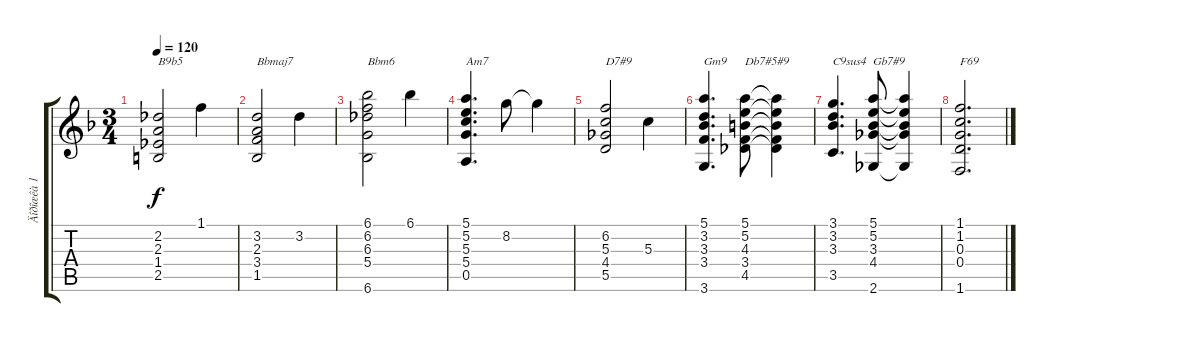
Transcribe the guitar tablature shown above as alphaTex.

\track ("Äîðîæêà 1" "Äîðîæêà 1") {instrument acousticguitarsteel}
\staff {score tabs}
\tuning (E4 B3 G3 D3 A2 E2) {hide}
\ts (3 4)
\tempo 120
\clef g2
\ks f
(2.2 2.3 1.4 2.5).2{txt "B9b5" dy f} 1.1.4 |
(3.2 2.3 3.4 1.5).2{txt "Bbmaj7"} 3.2.4 |
(6.1 6.2 6.3 5.4 6.6).2{txt "Bbm6"} 6.1.4 |
(5.1 5.2 5.3 5.4 0.5).4{d txt "Am7"} 8.2.8 8.2{t}.4 |
(6.2 5.3 4.4 5.5).2{txt "D7#9"} 5.3.4 |
(5.1 3.2 3.3 3.4 3.6).4{d txt "Gm9"} (5.1 5.2 4.3 3.4 4.5).8{txt "Db7#5#9"} (5.1{t} 5.2{t} 4.3{t} 3.4{t} 4.5{t}).4 |
(3.1 3.2 3.3 3.5).4{d txt "C9sus4"} (5.1 5.2 3.3 4.4 2.6).8{txt "Gb7#9"} (5.1{t} 5.2{t} 3.3{t} 4.4{t} 2.6{t}).4 |
(1.1 1.2 0.3 0.4 1.6).2{d txt "F69"}
